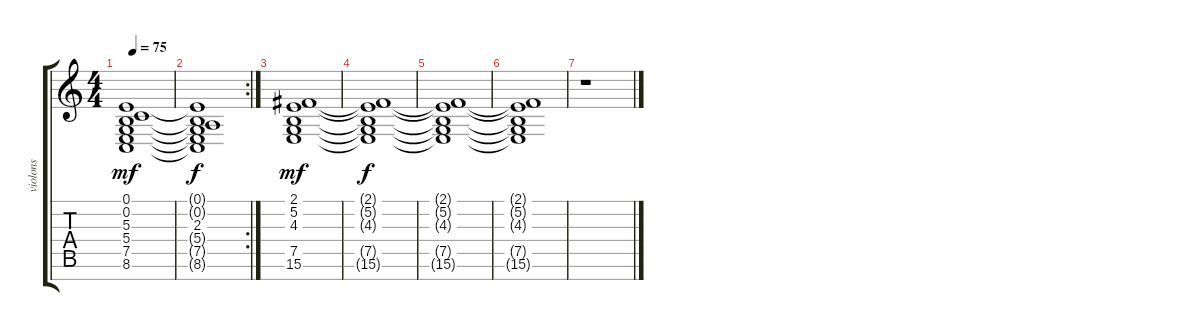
\track ("violons" "violons") {instrument tremolostrings}
\staff {score tabs}
\tuning (E4 B3 G3 D3 A2 E2 B1) {hide}
\ts (4 4)
\tempo 75
\clef g2
\ks c
(0.1 0.2 5.3 5.4 7.5 8.6).1{dy mf} |
\rc 2
(0.1{t} 0.2{t} 2.3 5.4{t} 7.5{t} 8.6{t}).1{dy f} |
(2.1 5.2 4.3 7.5 15.6).1{dy mf} |
(2.1{t} 5.2{t} 4.3{t} 7.5{t} 15.6{t}).1{dy f} |
(2.1{t} 5.2{t} 4.3{t} 7.5{t} 15.6{t}).1 |
(2.1{t} 5.2{t} 4.3{t} 7.5{t} 15.6{t}).1 |
r.1
